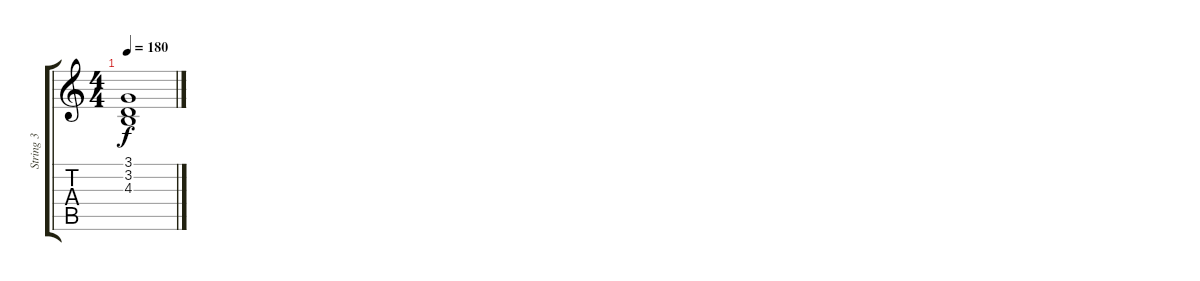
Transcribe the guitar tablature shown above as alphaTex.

\track ("String 3" "String 3") {instrument stringensemble1}
\staff {score tabs}
\tuning (E4 B3 G3 D3 A2 E2) {hide}
\ts (4 4)
\tempo 180
\clef g2
\ks c
(3.1{t} 3.2{t} 4.3{t}).1{dy f}
